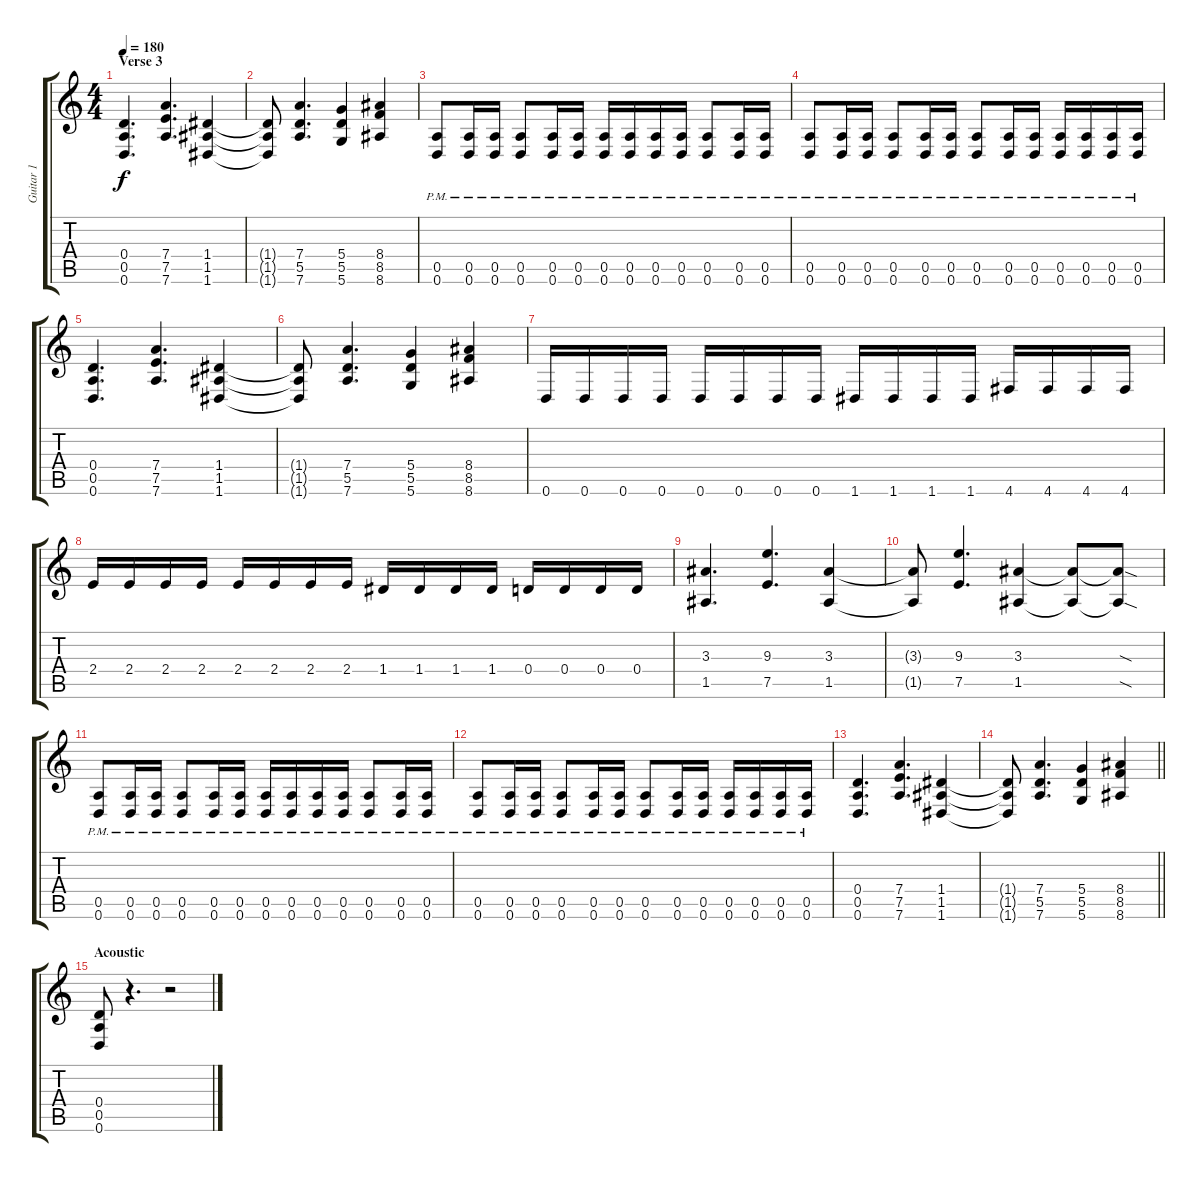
\track ("Guitar 1" "Guitar 1") {instrument overdrivenguitar}
\staff {score tabs}
\tuning (E4 B3 G3 D3 A2 D2) {hide}
\ts (4 4)
\section ("" "Verse 3")
\tempo 180
\clef g2
\ks c
(0.4 0.5 0.6).4{d dy f} (7.4 7.5 7.6).4{d} (1.4 1.5 1.6).4 |
(1.4{t} 1.5{t} 1.6{t}).8 (7.4 5.5 7.6).4{d} (5.4 5.5 5.6).4 (8.4 8.5 8.6).4 |
(0.5{pm} 0.6{pm}).8 (0.5{pm} 0.6{pm}).16 (0.5{pm} 0.6{pm}).16 (0.5{pm} 0.6{pm}).8 (0.5{pm} 0.6{pm}).16 (0.5{pm} 0.6{pm}).16 (0.5{pm} 0.6{pm}).16 (0.5{pm} 0.6{pm}).16 (0.5{pm} 0.6{pm}).16 (0.5{pm} 0.6{pm}).16 (0.5{pm} 0.6{pm}).8 (0.5{pm} 0.6{pm}).16 (0.5{pm} 0.6{pm}).16 |
(0.5{pm} 0.6{pm}).8 (0.5{pm} 0.6{pm}).16 (0.5{pm} 0.6{pm}).16 (0.5{pm} 0.6{pm}).8 (0.5{pm} 0.6{pm}).16 (0.5{pm} 0.6{pm}).16 (0.5{pm} 0.6{pm}).8 (0.5{pm} 0.6{pm}).16 (0.5{pm} 0.6{pm}).16 (0.5{pm} 0.6{pm}).16 (0.5{pm} 0.6{pm}).16 (0.5{pm} 0.6{pm}).16 (0.5{pm} 0.6{pm}).16 |
(0.4 0.5 0.6).4{d} (7.4 7.5 7.6).4{d} (1.4 1.5 1.6).4 |
(1.4{t} 1.5{t} 1.6{t}).8 (7.4 5.5 7.6).4{d} (5.4 5.5 5.6).4 (8.4 8.5 8.6).4 |
0.6.16 0.6.16 0.6.16 0.6.16 0.6.16 0.6.16 0.6.16 0.6.16 1.6.16 1.6.16 1.6.16 1.6.16 4.6.16 4.6.16 4.6.16 4.6.16 |
2.4.16 2.4.16 2.4.16 2.4.16 2.4.16 2.4.16 2.4.16 2.4.16 1.4.16 1.4.16 1.4.16 1.4.16 0.4.16 0.4.16 0.4.16 0.4.16 |
(3.3 1.5).4{d} (9.3 7.5).4{d} (3.3 1.5).4 |
(3.3{t} 1.5{t}).8 (9.3 7.5).4{d} (3.3 1.5).4 (3.3{t} 1.5{t}).8 (3.3{sod t} 1.5{sod t}).8 |
(0.5{pm} 0.6{pm}).8 (0.5{pm} 0.6{pm}).16 (0.5{pm} 0.6{pm}).16 (0.5{pm} 0.6{pm}).8 (0.5{pm} 0.6{pm}).16 (0.5{pm} 0.6{pm}).16 (0.5{pm} 0.6{pm}).16 (0.5{pm} 0.6{pm}).16 (0.5{pm} 0.6{pm}).16 (0.5{pm} 0.6{pm}).16 (0.5{pm} 0.6{pm}).8 (0.5{pm} 0.6{pm}).16 (0.5{pm} 0.6{pm}).16 |
(0.5{pm} 0.6{pm}).8 (0.5{pm} 0.6{pm}).16 (0.5{pm} 0.6{pm}).16 (0.5{pm} 0.6{pm}).8 (0.5{pm} 0.6{pm}).16 (0.5{pm} 0.6{pm}).16 (0.5{pm} 0.6{pm}).8 (0.5{pm} 0.6{pm}).16 (0.5{pm} 0.6{pm}).16 (0.5{pm} 0.6{pm}).16 (0.5{pm} 0.6{pm}).16 (0.5{pm} 0.6{pm}).16 (0.5{pm} 0.6{pm}).16 |
(0.4 0.5 0.6).4{d} (7.4 7.5 7.6).4{d} (1.4 1.5 1.6).4 |
\barLineRight lightlight
(1.4{t} 1.5{t} 1.6{t}).8 (7.4 5.5 7.6).4{d} (5.4 5.5 5.6).4 (8.4 8.5 8.6).4 |
\section ("" "Acoustic")
(0.4 0.5 0.6).8 r.4{d} r.2
